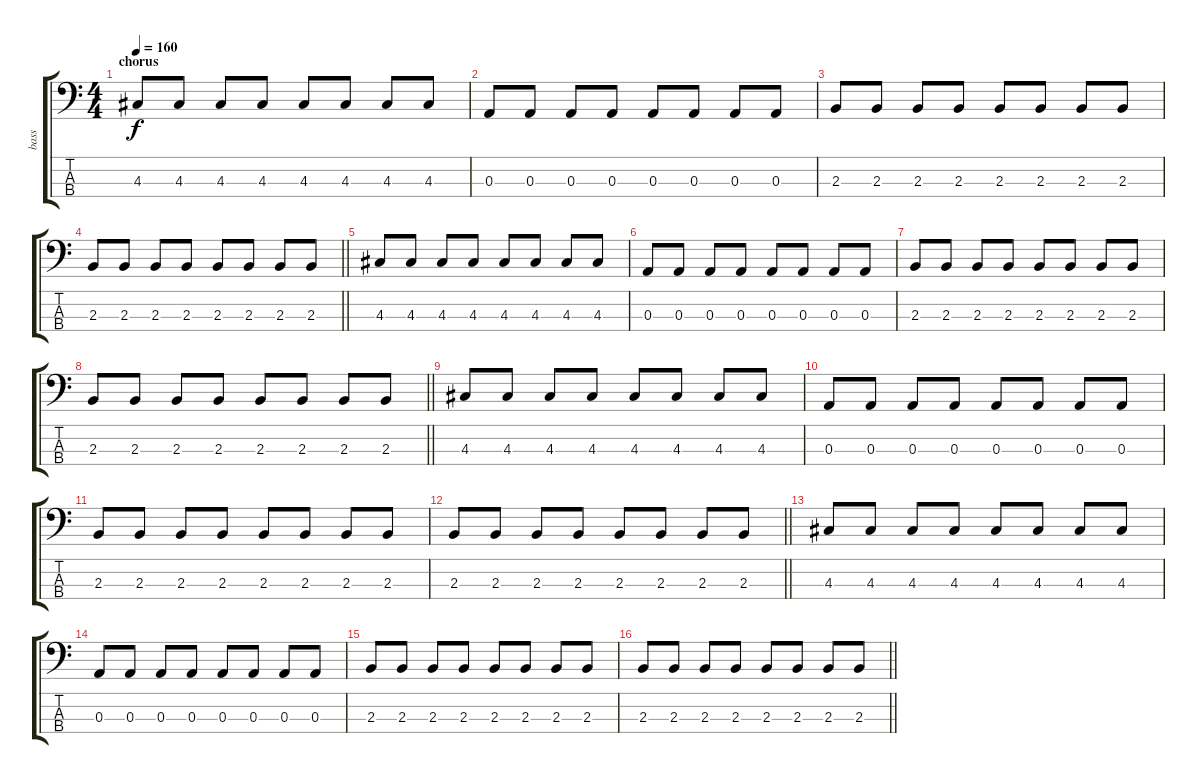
\track ("bass" "bass") {instrument electricbasspick}
\staff {score tabs}
\tuning (G2 D2 A1 D1) {hide}
\ts (4 4)
\section ("" "chorus")
\tempo 160
\clef f4
\ks c
4.3.8{dy f} 4.3.8 4.3.8 4.3.8 4.3.8 4.3.8 4.3.8 4.3.8 |
0.3.8 0.3.8 0.3.8 0.3.8 0.3.8 0.3.8 0.3.8 0.3.8 |
2.3.8 2.3.8 2.3.8 2.3.8 2.3.8 2.3.8 2.3.8 2.3.8 |
\barLineRight lightlight
2.3.8 2.3.8 2.3.8 2.3.8 2.3.8 2.3.8 2.3.8 2.3.8 |
4.3.8 4.3.8 4.3.8 4.3.8 4.3.8 4.3.8 4.3.8 4.3.8 |
0.3.8 0.3.8 0.3.8 0.3.8 0.3.8 0.3.8 0.3.8 0.3.8 |
2.3.8 2.3.8 2.3.8 2.3.8 2.3.8 2.3.8 2.3.8 2.3.8 |
\barLineRight lightlight
2.3.8 2.3.8 2.3.8 2.3.8 2.3.8 2.3.8 2.3.8 2.3.8 |
4.3.8 4.3.8 4.3.8 4.3.8 4.3.8 4.3.8 4.3.8 4.3.8 |
0.3.8 0.3.8 0.3.8 0.3.8 0.3.8 0.3.8 0.3.8 0.3.8 |
2.3.8 2.3.8 2.3.8 2.3.8 2.3.8 2.3.8 2.3.8 2.3.8 |
\barLineRight lightlight
2.3.8 2.3.8 2.3.8 2.3.8 2.3.8 2.3.8 2.3.8 2.3.8 |
4.3.8 4.3.8 4.3.8 4.3.8 4.3.8 4.3.8 4.3.8 4.3.8 |
0.3.8 0.3.8 0.3.8 0.3.8 0.3.8 0.3.8 0.3.8 0.3.8 |
2.3.8 2.3.8 2.3.8 2.3.8 2.3.8 2.3.8 2.3.8 2.3.8 |
\barLineRight lightlight
2.3.8 2.3.8 2.3.8 2.3.8 2.3.8 2.3.8 2.3.8 2.3.8
